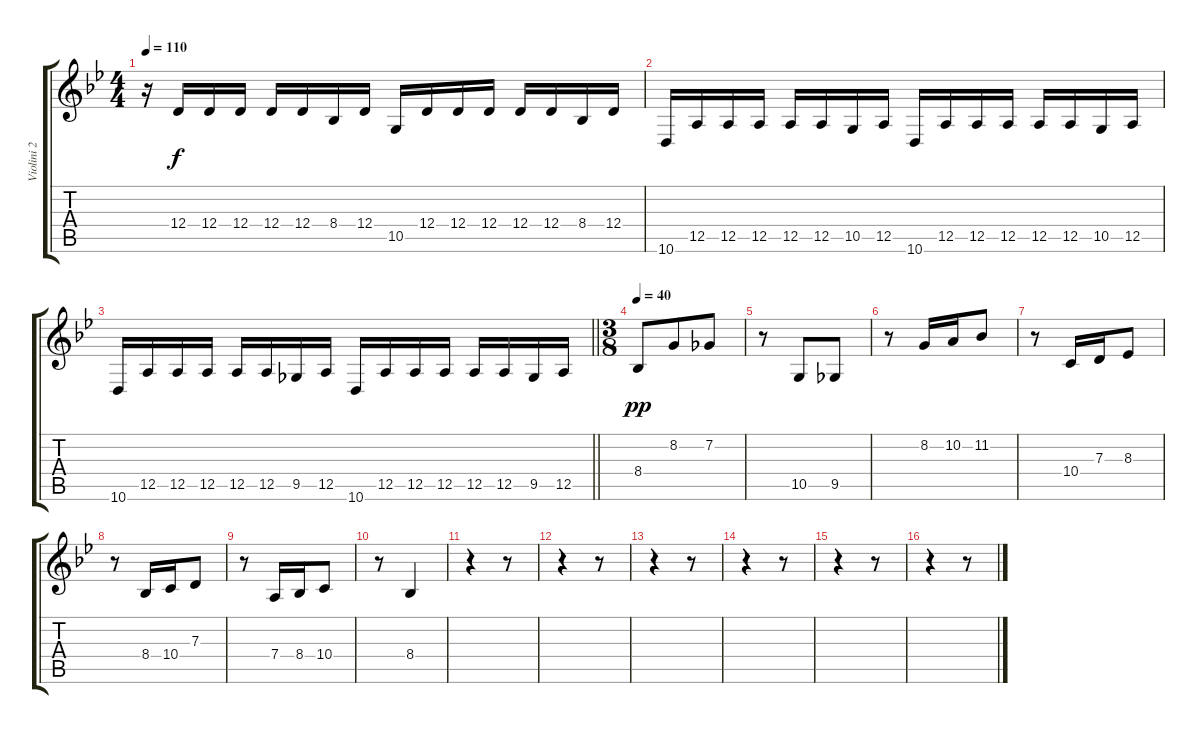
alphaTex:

\track ("Violini 2" "Violini 2") {instrument violin}
\staff {score tabs}
\tuning (E4 B3 G3 D3 A2 E2) {hide}
\ts (4 4)
\tempo 110
\clef g2
\ks bb
r.16{dy pp} 12.4.16{dy f} 12.4.16 12.4.16 12.4.16 12.4.16 8.4.16 12.4.16 10.5.16 12.4.16 12.4.16 12.4.16 12.4.16 12.4.16 8.4.16 12.4.16 |
10.6.16 12.5.16 12.5.16 12.5.16 12.5.16 12.5.16 10.5.16 12.5.16 10.6.16 12.5.16 12.5.16 12.5.16 12.5.16 12.5.16 10.5.16 12.5.16 |
\barLineRight lightlight
10.6.16 12.5.16 12.5.16 12.5.16 12.5.16 12.5.16 9.5.16 12.5.16 10.6.16 12.5.16 12.5.16 12.5.16 12.5.16 12.5.16 9.5.16 12.5.16 |
\ts (3 8)
\tempo 40
8.4.8{dy pp} 8.2.8 7.2.8 |
r.8 10.5.8 9.5.8 |
r.8 8.2.16 10.2.16 11.2.8 |
r.8 10.4.16 7.3.16 8.3.8 |
r.8 8.4.16 10.4.16 7.3.8 |
r.8 7.4.16 8.4.16 10.4.8 |
r.8 8.4.4 |
r.4 r.8 |
r.4 r.8 |
r.4 r.8 |
r.4 r.8 |
r.4 r.8 |
r.4 r.8
